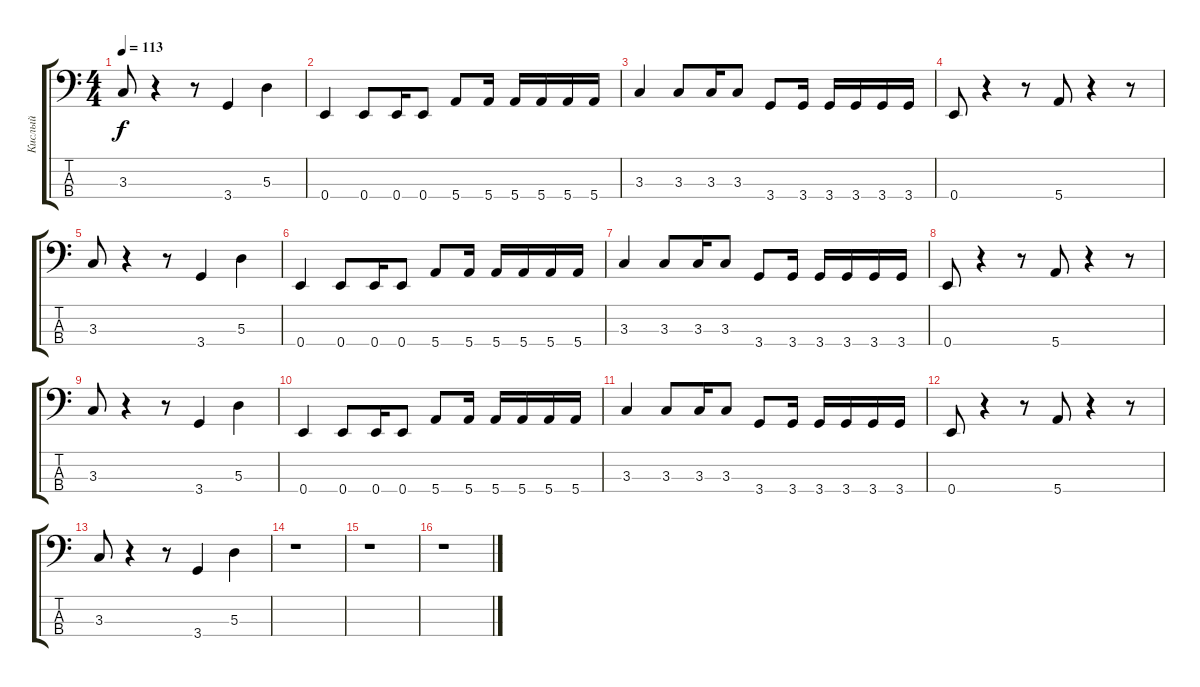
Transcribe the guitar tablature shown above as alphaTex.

\track ("Кислый" "Кислый") {instrument electricbassfinger}
\staff {score tabs}
\tuning (G2 D2 A1 E1) {hide}
\ts (4 4)
\tempo 113
\clef f4
\ks c
3.3.8{dy f} r.4 r.8 3.4.4 5.3.4 |
0.4.4 0.4.8 0.4.16 0.4.8 5.4.8 5.4.16 5.4.16 5.4.16 5.4.16 5.4.16 |
3.3.4 3.3.8 3.3.16 3.3.8 3.4.8 3.4.16 3.4.16 3.4.16 3.4.16 3.4.16 |
0.4.8 r.4 r.8 5.4.8 r.4 r.8 |
3.3.8 r.4 r.8 3.4.4 5.3.4 |
0.4.4 0.4.8 0.4.16 0.4.8 5.4.8 5.4.16 5.4.16 5.4.16 5.4.16 5.4.16 |
3.3.4 3.3.8 3.3.16 3.3.8 3.4.8 3.4.16 3.4.16 3.4.16 3.4.16 3.4.16 |
0.4.8 r.4 r.8 5.4.8 r.4 r.8 |
3.3.8 r.4 r.8 3.4.4 5.3.4 |
0.4.4 0.4.8 0.4.16 0.4.8 5.4.8 5.4.16 5.4.16 5.4.16 5.4.16 5.4.16 |
3.3.4 3.3.8 3.3.16 3.3.8 3.4.8 3.4.16 3.4.16 3.4.16 3.4.16 3.4.16 |
0.4.8 r.4 r.8 5.4.8 r.4 r.8 |
3.3.8 r.4 r.8 3.4.4 5.3.4 |
r.1 |
r.1 |
r.1
